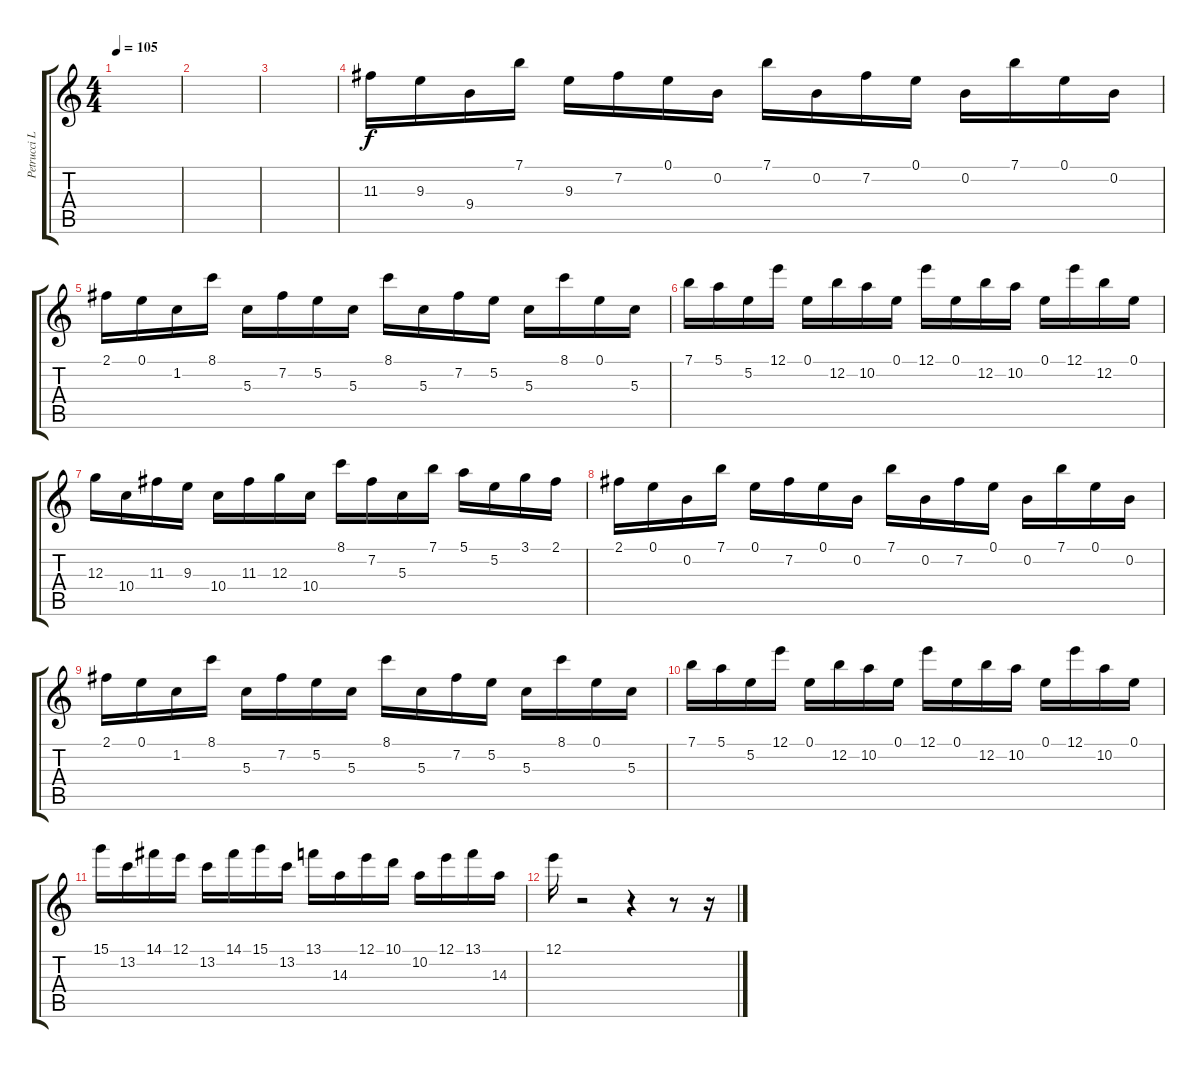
\track ("Petrucci Lead" "Petrucci L") {instrument distortionguitar}
\staff {score tabs}
\tuning (E4 B3 G3 D3 A2 E2) {hide}
\ts (4 4)
\tempo 105
\clef g2
\ks c
|
|
|
11.3.16{volume 12} 9.3.16 9.4.16 7.1.16 9.3.16 7.2.16 0.1.16 0.2.16 7.1.16 0.2.16 7.2.16 0.1.16 0.2.16 7.1.16 0.1.16 0.2.16 |
2.1.16 0.1.16 1.2.16 8.1.16 5.3.16 7.2.16 5.2.16 5.3.16 8.1.16 5.3.16 7.2.16 5.2.16 5.3.16 8.1.16 0.1.16 5.3.16 |
7.1.16 5.1.16 5.2.16 12.1.16 0.1.16 12.2.16 10.2.16 0.1.16 12.1.16 0.1.16 12.2.16 10.2.16 0.1.16 12.1.16 12.2.16 0.1.16 |
12.3.16 10.4.16 11.3.16 9.3.16 10.4.16 11.3.16 12.3.16 10.4.16 8.1.16 7.2.16 5.3.16 7.1.16 5.1.16 5.2.16 3.1.16 2.1.16 |
2.1.16 0.1.16 0.2.16 7.1.16 0.1.16 7.2.16 0.1.16 0.2.16 7.1.16 0.2.16 7.2.16 0.1.16 0.2.16 7.1.16 0.1.16 0.2.16 |
2.1.16 0.1.16 1.2.16 8.1.16 5.3.16 7.2.16 5.2.16 5.3.16 8.1.16 5.3.16 7.2.16 5.2.16 5.3.16 8.1.16 0.1.16 5.3.16 |
7.1.16 5.1.16 5.2.16 12.1.16 0.1.16 12.2.16 10.2.16 0.1.16 12.1.16 0.1.16 12.2.16 10.2.16 0.1.16 12.1.16 10.2.16 0.1.16 |
15.1.16 13.2.16 14.1.16 12.1.16 13.2.16 14.1.16 15.1.16 13.2.16 13.1.16 14.3.16 12.1.16 10.1.16 10.2.16 12.1.16 13.1.16 14.3.16 |
12.1.16 r.2 r.4 r.8 r.16
